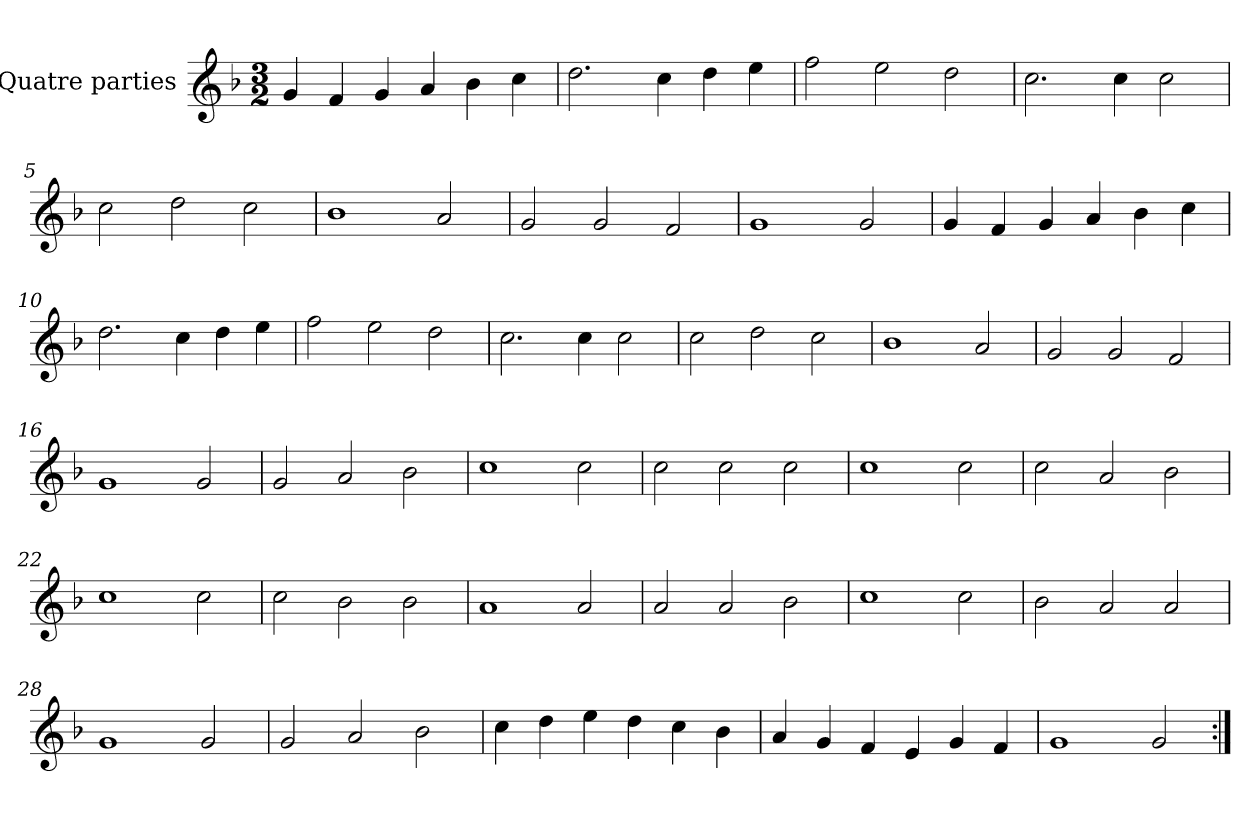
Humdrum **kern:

**kern
*part1
*staff1
*I"Quatre parties
*clefG2
*k[b-]
*M3/2
*MM180
=1
4g/
4f/
4g/
4a/
4b-\
4cc\
=2
2.dd\
4cc\
4dd\
4ee\
=3
2ff\
2ee\
2dd\
=4
2.cc\
4cc\
2cc\
=5
2cc\
2dd\
2cc\
=6
1b-
2a/
=7
2g/
2g/
2f/
=8
1g
2g/
=9
4g/
4f/
4g/
4a/
4b-\
4cc\
=10
2.dd\
4cc\
4dd\
4ee\
=11
2ff\
2ee\
2dd\
=12
2.cc\
4cc\
2cc\
=13
2cc\
2dd\
2cc\
=14
1b-
2a/
=15
2g/
2g/
2f/
=16
1g
2g/
=17
2g/
2a/
2b-\
=18
1cc
2cc\
=19
2cc\
2cc\
2cc\
=20
1cc
2cc\
=21
2cc\
2a/
2b-\
=22
1cc
2cc\
=23
2cc\
2b-\
2b-\
=24
1a
2a/
=25
2a/
2a/
2b-\
=26
1cc
2cc\
=27
2b-\
2a/
2a/
=28
1g
2g/
=29
2g/
2a/
2b-\
=30
4cc\
4dd\
4ee\
4dd\
4cc\
4b-\
=31
4a/
4g/
4f/
4e/
4g/
4f/
=32
1g
2g/
=:|!
*-
